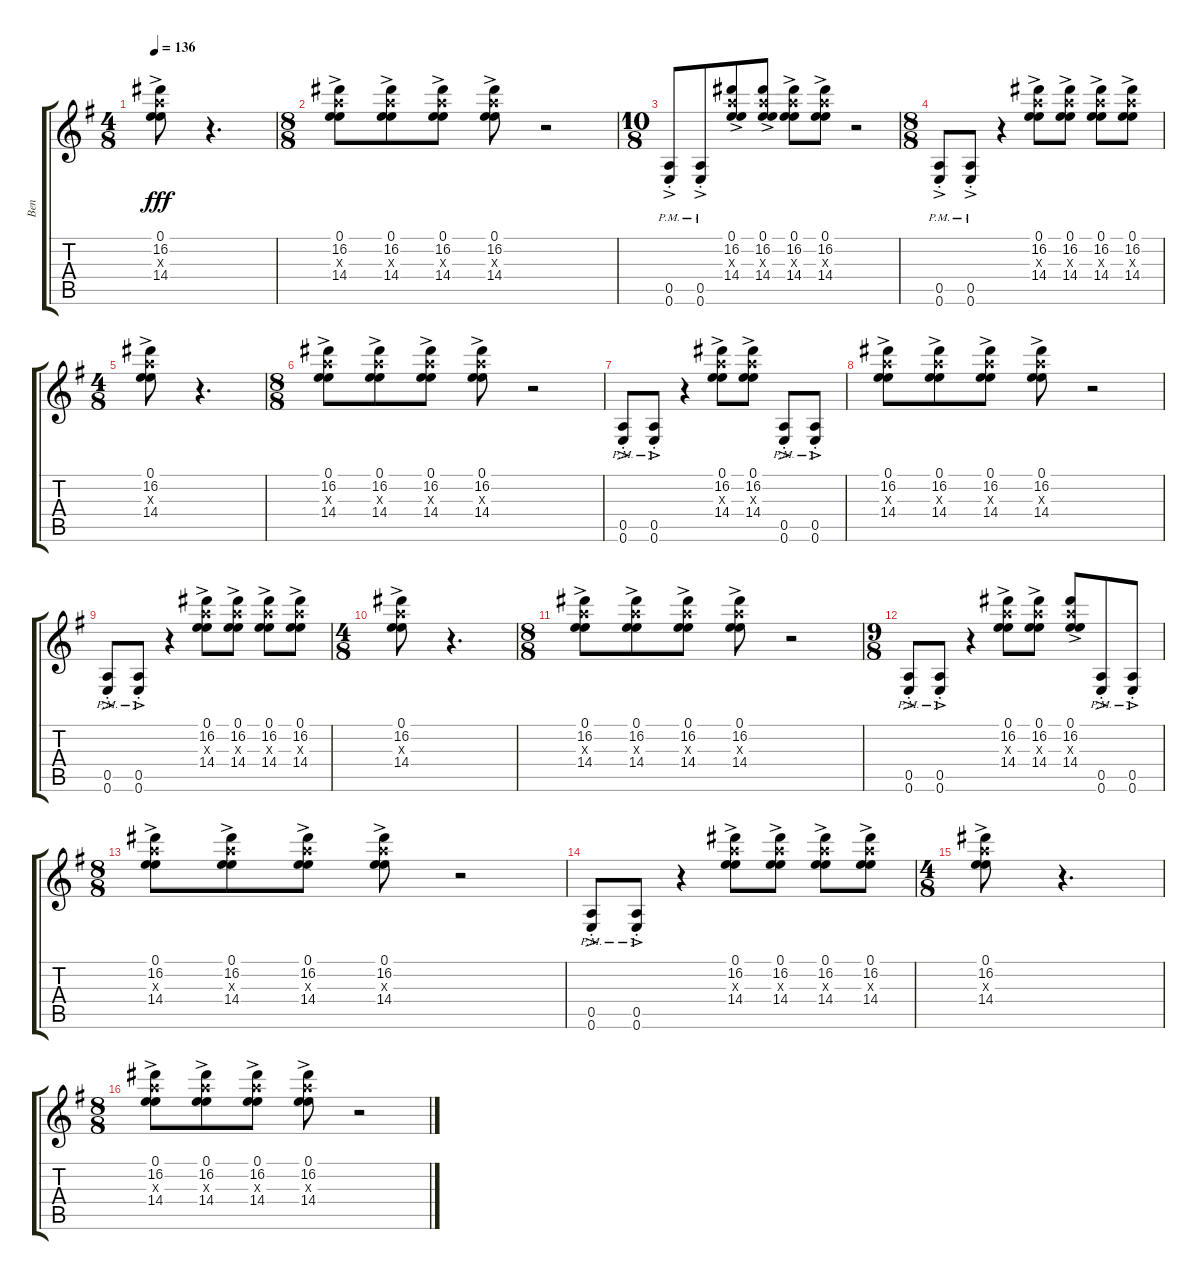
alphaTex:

\track ("Ben" "Ben") {instrument distortionguitar}
\staff {score tabs}
\tuning (E4 B3 G3 D3 A2 E2) {hide}
\ts (4 8)
\tempo 136
\clef g2
\ks g
(0.1{ac} 16.2{ac} 14.3{ac x} 14.4{ac}).8{dy fff} r.4{d} |
\ts (8 8)
(0.1{ac} 16.2{ac} 14.3{ac x} 14.4{ac}).8 (0.1{ac} 16.2{ac} 14.3{ac x} 14.4{ac}).8 (0.1{ac} 16.2{ac} 14.3{ac x} 14.4{ac}).8 (0.1{ac} 16.2{ac} 14.3{ac x} 14.4{ac}).8 r.2 |
\ts (10 8)
(0.5{ac pm st} 0.6{ac pm st}).8 (0.5{ac pm st} 0.6{ac pm st}).8 (0.1{ac} 16.2{ac} 14.3{ac x} 14.4{ac}).8 (0.1{ac} 16.2{ac} 14.3{ac x} 14.4{ac}).8 (0.1{ac} 16.2{ac} 14.3{ac x} 14.4{ac}).8 (0.1{ac} 16.2{ac} 14.3{ac x} 14.4{ac}).8 r.2 |
\ts (8 8)
(0.5{ac pm st} 0.6{ac pm st}).8 (0.5{ac pm st} 0.6{ac pm st}).8 r.4 (0.1{ac} 16.2{ac} 14.3{ac x} 14.4{ac}).8 (0.1{ac} 16.2{ac} 14.3{ac x} 14.4{ac}).8 (0.1{ac} 16.2{ac} 14.3{ac x} 14.4{ac}).8 (0.1{ac} 16.2{ac} 14.3{ac x} 14.4{ac}).8 |
\ts (4 8)
(0.1{ac} 16.2{ac} 14.3{ac x} 14.4{ac}).8 r.4{d} |
\ts (8 8)
(0.1{ac} 16.2{ac} 14.3{ac x} 14.4{ac}).8 (0.1{ac} 16.2{ac} 14.3{ac x} 14.4{ac}).8 (0.1{ac} 16.2{ac} 14.3{ac x} 14.4{ac}).8 (0.1{ac} 16.2{ac} 14.3{ac x} 14.4{ac}).8 r.2 |
(0.5{ac pm st} 0.6{ac pm st}).8 (0.5{ac pm st} 0.6{ac pm st}).8 r.4 (0.1{ac} 16.2{ac} 14.3{ac x} 14.4{ac}).8 (0.1{ac} 16.2{ac} 14.3{ac x} 14.4{ac}).8 (0.5{ac pm st} 0.6{ac pm st}).8 (0.5{ac pm st} 0.6{ac pm st}).8 |
(0.1{ac} 16.2{ac} 14.3{ac x} 14.4{ac}).8 (0.1{ac} 16.2{ac} 14.3{ac x} 14.4{ac}).8 (0.1{ac} 16.2{ac} 14.3{ac x} 14.4{ac}).8 (0.1{ac} 16.2{ac} 14.3{ac x} 14.4{ac}).8 r.2 |
(0.5{ac pm st} 0.6{ac pm st}).8 (0.5{ac pm st} 0.6{ac pm st}).8 r.4 (0.1{ac} 16.2{ac} 14.3{ac x} 14.4{ac}).8 (0.1{ac} 16.2{ac} 14.3{ac x} 14.4{ac}).8 (0.1{ac} 16.2{ac} 14.3{ac x} 14.4{ac}).8 (0.1{ac} 16.2{ac} 14.3{ac x} 14.4{ac}).8 |
\ts (4 8)
(0.1{ac} 16.2{ac} 14.3{ac x} 14.4{ac}).8 r.4{d} |
\ts (8 8)
(0.1{ac} 16.2{ac} 14.3{ac x} 14.4{ac}).8 (0.1{ac} 16.2{ac} 14.3{ac x} 14.4{ac}).8 (0.1{ac} 16.2{ac} 14.3{ac x} 14.4{ac}).8 (0.1{ac} 16.2{ac} 14.3{ac x} 14.4{ac}).8 r.2 |
\ts (9 8)
(0.5{ac pm st} 0.6{ac pm st}).8 (0.5{ac pm st} 0.6{ac pm st}).8 r.4 (0.1{ac} 16.2{ac} 14.3{ac x} 14.4{ac}).8 (0.1{ac} 16.2{ac} 14.3{ac x} 14.4{ac}).8 (0.1{ac} 16.2{ac} 14.3{ac x} 14.4{ac}).8 (0.5{ac pm st} 0.6{ac pm st}).8 (0.5{ac pm st} 0.6{ac pm st}).8 |
\ts (8 8)
(0.1{ac} 16.2{ac} 14.3{ac x} 14.4{ac}).8 (0.1{ac} 16.2{ac} 14.3{ac x} 14.4{ac}).8 (0.1{ac} 16.2{ac} 14.3{ac x} 14.4{ac}).8 (0.1{ac} 16.2{ac} 14.3{ac x} 14.4{ac}).8 r.2 |
(0.5{ac pm st} 0.6{ac pm st}).8 (0.5{ac pm st} 0.6{ac pm st}).8 r.4 (0.1{ac} 16.2{ac} 14.3{ac x} 14.4{ac}).8 (0.1{ac} 16.2{ac} 14.3{ac x} 14.4{ac}).8 (0.1{ac} 16.2{ac} 14.3{ac x} 14.4{ac}).8 (0.1{ac} 16.2{ac} 14.3{ac x} 14.4{ac}).8 |
\ts (4 8)
(0.1{ac} 16.2{ac} 14.3{ac x} 14.4{ac}).8 r.4{d} |
\ts (8 8)
(0.1{ac} 16.2{ac} 14.3{ac x} 14.4{ac}).8 (0.1{ac} 16.2{ac} 14.3{ac x} 14.4{ac}).8 (0.1{ac} 16.2{ac} 14.3{ac x} 14.4{ac}).8 (0.1{ac} 16.2{ac} 14.3{ac x} 14.4{ac}).8 r.2
